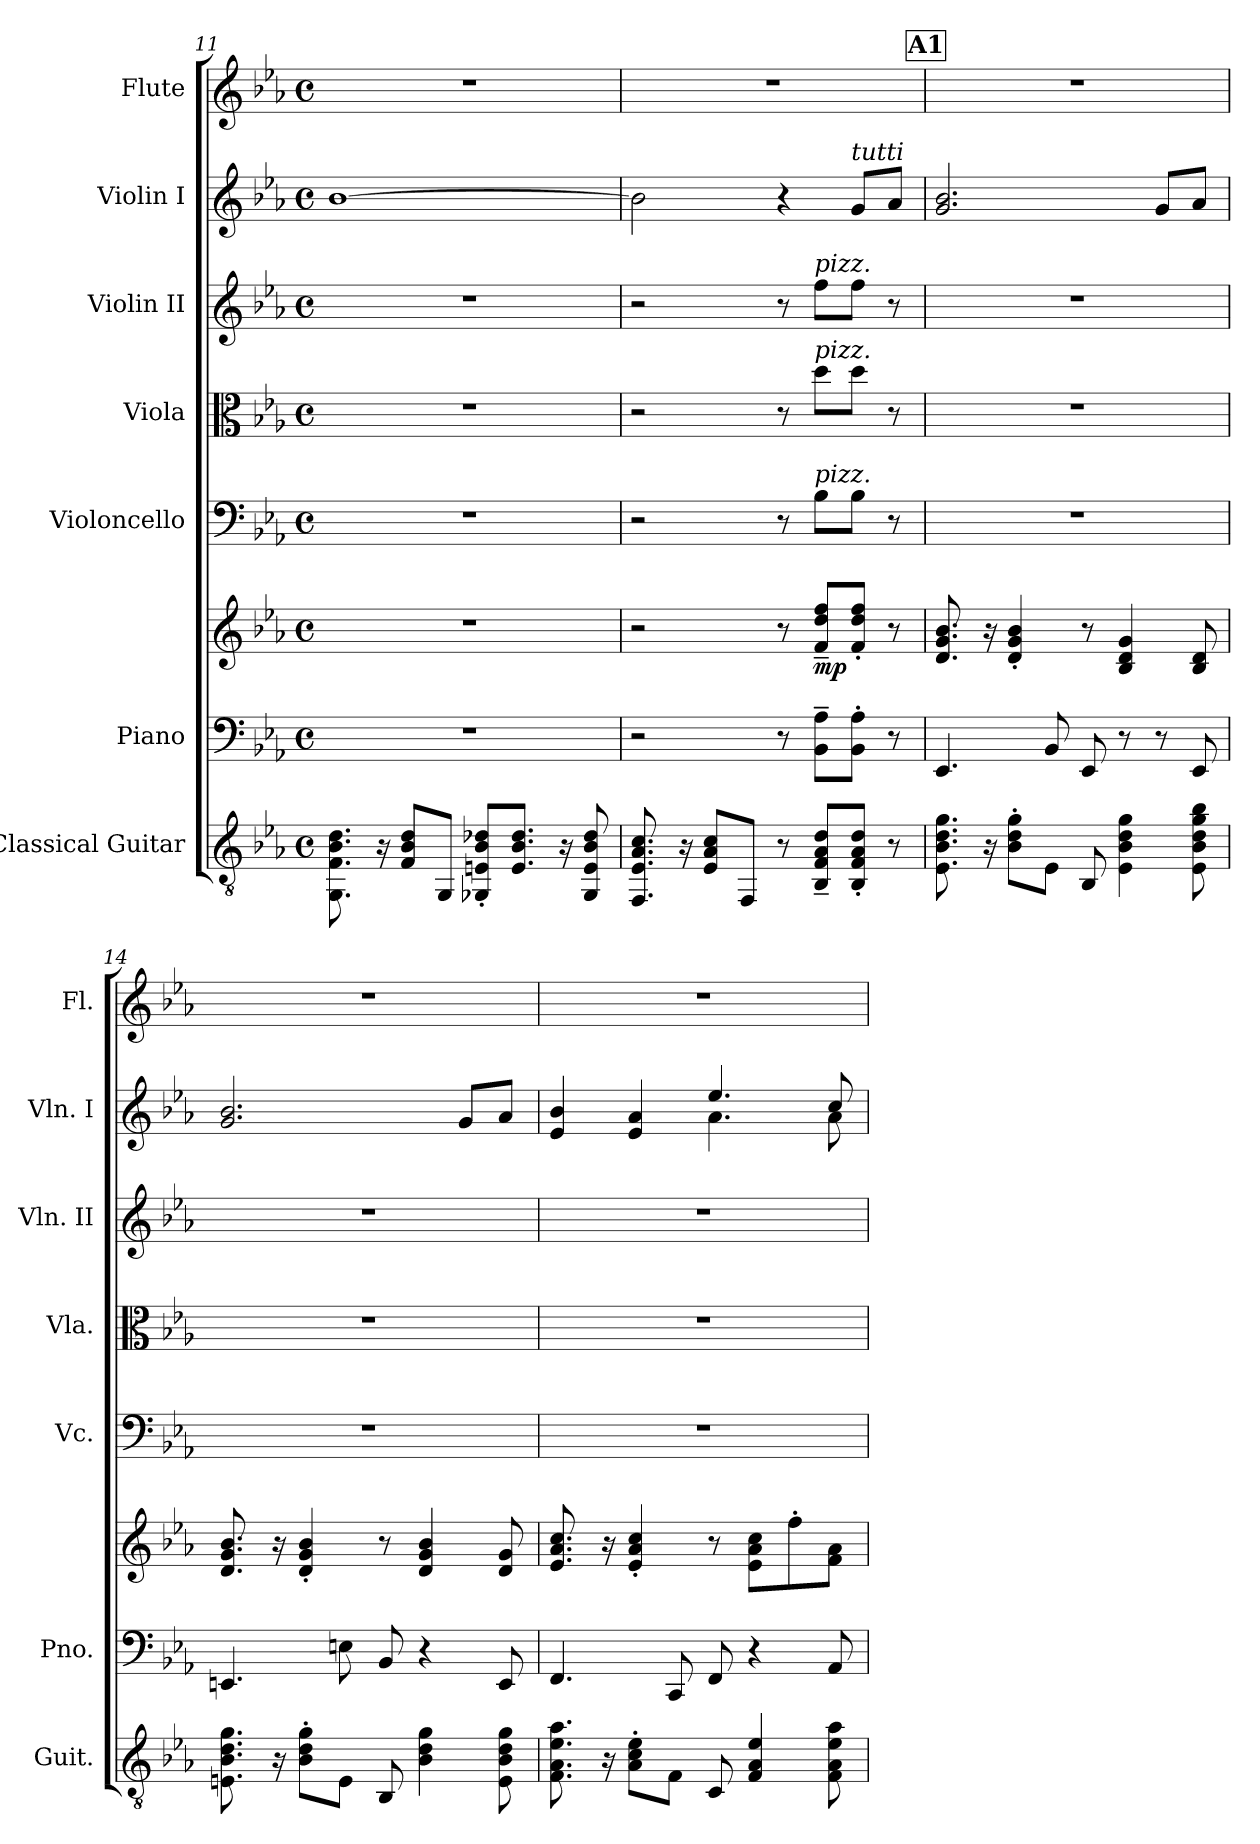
**kern	**kern	**kern	**dynam	**kern	**kern	**kern	**kern	**kern
*part7	*part6	*part6	*part6	*part5	*part4	*part3	*part2	*part1
*staff8	*staff7	*staff6	*staff6/7	*staff5	*staff4	*staff3	*staff2	*staff1
*I"Classical Guitar	*I"Piano	*	*	*I"Violoncello	*I"Viola	*I"Violin II	*I"Violin I	*I"Flute
*I'Guit.	*I'Pno.	*	*	*I'Vc.	*I'Vla.	*I'Vln. II	*I'Vln. I	*I'Fl.
*clefGv2	*clefF4	*clefG2	*	*clefF4	*clefC3	*clefG2	*clefG2	*clefG2
*k[b-e-a-]	*k[b-e-a-]	*k[b-e-a-]	*	*k[b-e-a-]	*k[b-e-a-]	*k[b-e-a-]	*k[b-e-a-]	*k[b-e-a-]
*M4/4	*M4/4	*M4/4	*	*M4/4	*M4/4	*M4/4	*M4/4	*M4/4
*met(c)	*met(c)	*met(c)	*	*met(c)	*met(c)	*met(c)	*met(c)	*met(c)
=11	=11	=11	=11	=11	=11	=11	=11	=11
8.GG\ 8.F\ 8.B-\ 8.d\	1r	1r	.	1r	1r	1r	[1b-	1r
16r	.	.	.	.	.	.	.	.
8F/ 8B-/ 8d/L	.	.	.	.	.	.	.	.
8GG/J	.	.	.	.	.	.	.	.
8GG-X/' 8En/' 8B-/' 8d-X/'L	.	.	.	.	.	.	.	.
8.E/ 8.B-/ 8.d-/J	.	.	.	.	.	.	.	.
16r	.	.	.	.	.	.	.	.
8GG-/ 8E/ 8B-/ 8d-/	.	.	.	.	.	.	.	.
=12	=12	=12	=12	=12	=12	=12	=12	=12
8.FF/ 8.E-/ 8.A-/ 8.c/	2r	2r	.	2r	2r	2r	2b-\]	1r
16r	.	.	.	.	.	.	.	.
8E-/ 8A-/ 8c/L	.	.	.	.	.	.	.	.
8FF/J	.	.	.	.	.	.	.	.
8r	8r	8r	.	8r	8r	8r	4r	.
!	!	!	!	!	!	!LO:TX:a:i:t=pizz.	!	!
!	!	!	!	!	!LO:TX:a:i:t=pizz.	!	!	!
!	!	!	!	!LO:TX:a:i:t=pizz.	!	!	!	!
!	!	!	!LO:DY:b	!	!	!	!	!
8BB-/~ 8F/~ 8A-/~ 8d/~L	8BB-\~ 8A-\~L	8f/~ 8dd/~ 8ff/~L	mp	8B-\L	8dd\L	8ff\L	.	.
!	!	!	!	!	!	!	!LO:TX:a:i:t=tutti	!
8BB-/' 8F/' 8A-/' 8d/'J	8BB-\' 8A-\'J	8f/' 8dd/' 8ff/'J	.	8B-\J	8dd\J	8ff\J	8g/L	.
8r	8r	8r	.	8r	8r	8r	8a-/J	.
!!LO:REH:place=s1:a:B:fs=11:t=A1
=13	=13	=13	=13	=13	=13	=13	=13	=13
8.E-\ 8.B-\ 8.d\ 8.g\	4.EE-/	8.d/ 8.g/ 8.b-/	.	1r	1r	1r	2.g/ 2.b-/	1r
16r	.	16r	.	.	.	.	.	.
8B-\' 8d\' 8g\'L	.	4d/' 4g/' 4b-/'	.	.	.	.	.	.
8E-\J	8BB-/	.	.	.	.	.	.	.
8BB-/	8EE-/	8r	.	.	.	.	.	.
4E-\ 4B-\ 4d\ 4g\	8r	4B-/ 4d/ 4g/	.	.	.	.	.	.
.	8r	.	.	.	.	.	8g/L	.
8E-\ 8B-\ 8d\ 8g\ 8b-\	8EE-/	8B-/ 8d/	.	.	.	.	8a-/J	.
!!LO:PB:g=z
=14	=14	=14	=14	=14	=14	=14	=14	=14
8.En\ 8.B-\ 8.d\ 8.g\	4.EEn/	8.d/ 8.g/ 8.b-/	.	1r	1r	1r	2.g/ 2.b-/	1r
16r	.	16r	.	.	.	.	.	.
8B-\' 8d\' 8g\'L	.	4d/' 4g/' 4b-/'	.	.	.	.	.	.
8E\J	8En\	.	.	.	.	.	.	.
8BB-/	8BB-/	8r	.	.	.	.	.	.
4B-\ 4d\ 4g\	4r	4d/ 4g/ 4b-/	.	.	.	.	.	.
.	.	.	.	.	.	.	8g/L	.
8E\ 8B-\ 8d\ 8g\	8EE/	8d/ 8g/	.	.	.	.	8a-/J	.
=15	=15	=15	=15	=15	=15	=15	=15	=15
*	*	*	*	*	*	*	*^	*
8.F\ 8.A-\ 8.e-\ 8.a-\	4.FF/	8.e-/ 8.a-/ 8.cc/	.	1r	1r	1r	4e-/ 4b-/	2ryy	1r
16r	.	16r	.	.	.	.	.	.	.
8A-\' 8c\' 8e-\'L	.	4e-/' 4a-/' 4cc/'	.	.	.	.	4e-/ 4a-/	.	.
8F\J	8CC/	.	.	.	.	.	.	.	.
8C/	8FF/	8r	.	.	.	.	4.ee-/	4.a-\	.
4F/ 4A-/ 4e-/	4r	8e-\ 8a-\ 8cc\L	.	.	.	.	.	.	.
.	.	8ff'\	.	.	.	.	.	.	.
8F\ 8A-\ 8e-\ 8a-\	8AA-/	8f\ 8a-\J	.	.	.	.	8cc/	8a-\	.
*	*	*	*	*	*	*	*v	*v	*
=	=	=	=	=	=	=	=	=
*-	*-	*-	*-	*-	*-	*-	*-	*-
